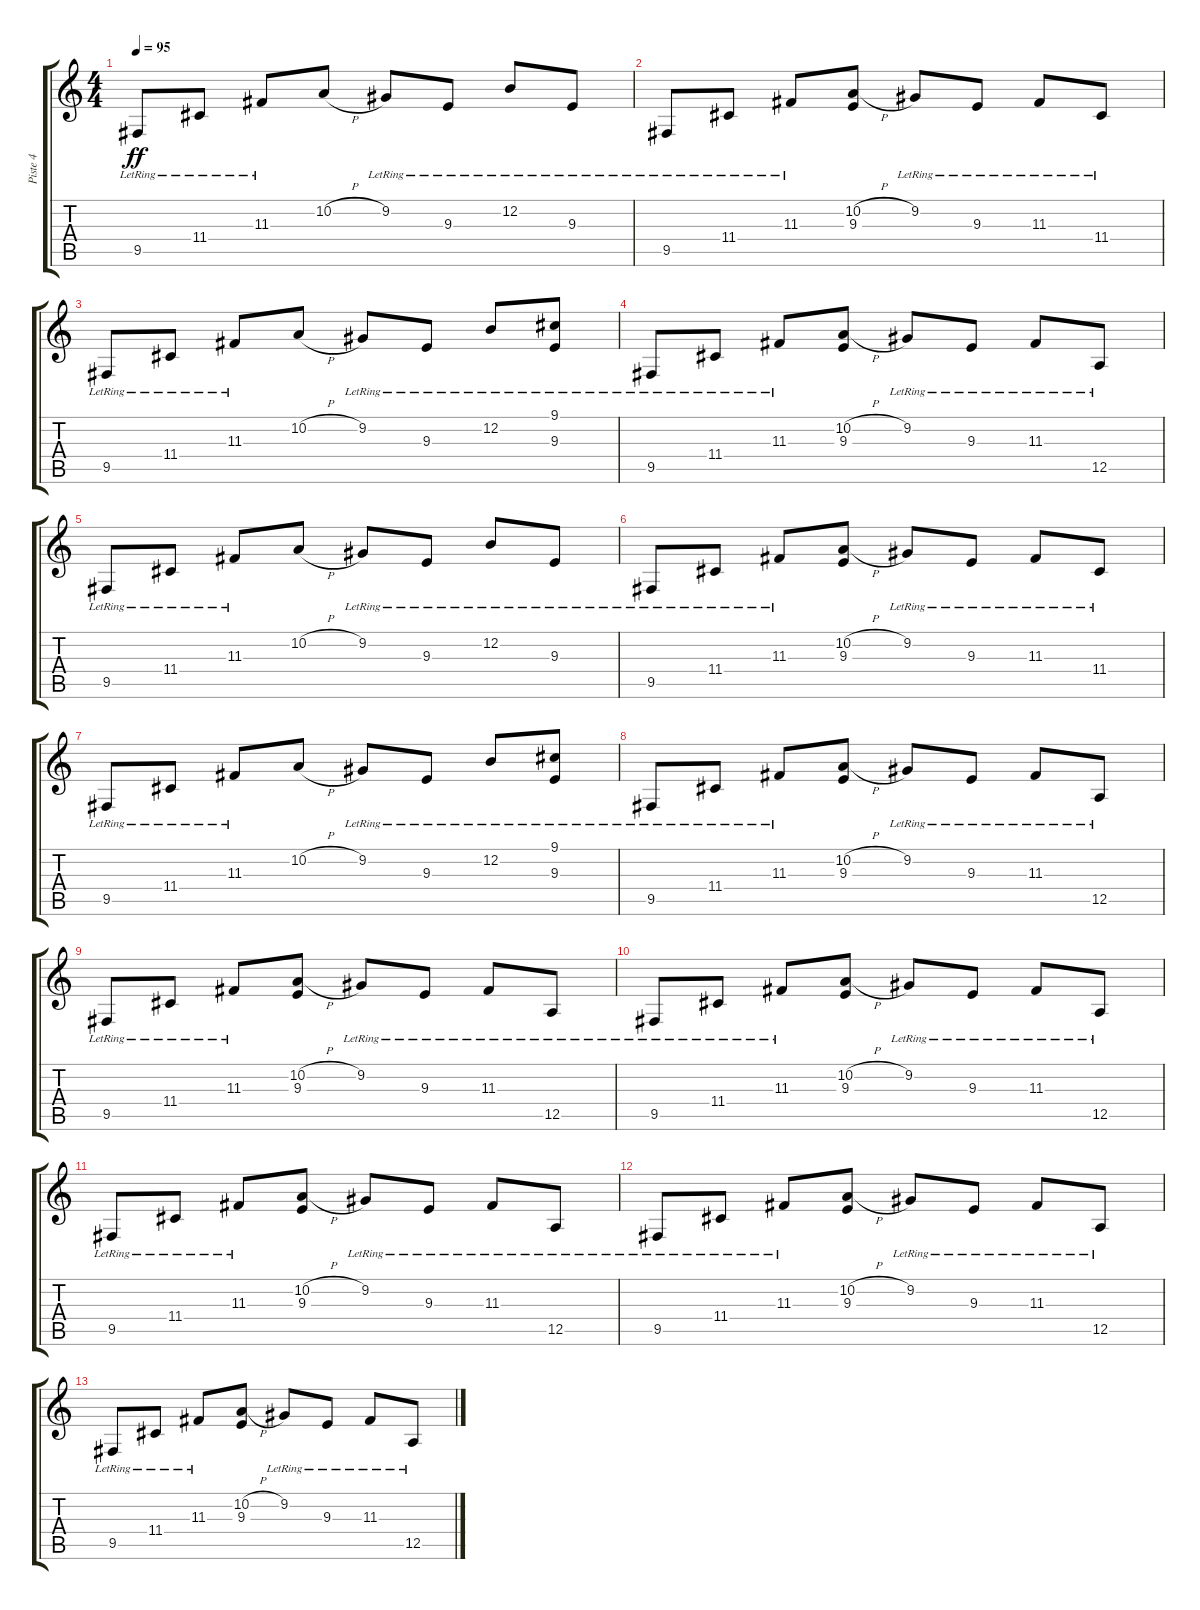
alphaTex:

\track ("Piste 4" "Piste 4") {instrument musicbox}
\staff {score tabs}
\tuning (E4 B3 G3 D3 A2 E2) {hide}
\ts (4 4)
\tempo 95
\clef g2
\ks c
9.5{lr}.8{dy ff} 11.4{lr}.8 11.3{lr}.8 10.2{h}.8 9.2{lr}.8 9.3{lr}.8 12.2{lr}.8 9.3{lr}.8 |
9.5{lr}.8 11.4{lr}.8 11.3{lr}.8 (10.2{h} 9.3).8 9.2{lr}.8 9.3{lr}.8 11.3{lr}.8 11.4{lr}.8 |
9.5{lr}.8 11.4{lr}.8 11.3{lr}.8 10.2{h}.8 9.2{lr}.8 9.3{lr}.8 12.2{lr}.8 (9.1{lr} 9.3{lr}).8 |
9.5{lr}.8 11.4{lr}.8 11.3{lr}.8 (10.2{h} 9.3).8 9.2{lr}.8 9.3{lr}.8 11.3{lr}.8 12.5{lr}.8 |
9.5{lr}.8 11.4{lr}.8 11.3{lr}.8 10.2{h}.8 9.2{lr}.8 9.3{lr}.8 12.2{lr}.8 9.3{lr}.8 |
9.5{lr}.8 11.4{lr}.8 11.3{lr}.8 (10.2{h} 9.3).8 9.2{lr}.8 9.3{lr}.8 11.3{lr}.8 11.4{lr}.8 |
9.5{lr}.8 11.4{lr}.8 11.3{lr}.8 10.2{h}.8 9.2{lr}.8 9.3{lr}.8 12.2{lr}.8 (9.1{lr} 9.3{lr}).8 |
9.5{lr}.8 11.4{lr}.8 11.3{lr}.8 (10.2{h} 9.3).8 9.2{lr}.8 9.3{lr}.8 11.3{lr}.8 12.5{lr}.8 |
9.5{lr}.8 11.4{lr}.8 11.3{lr}.8 (10.2{h} 9.3).8 9.2{lr}.8 9.3{lr}.8 11.3{lr}.8 12.5{lr}.8 |
9.5{lr}.8 11.4{lr}.8 11.3{lr}.8 (10.2{h} 9.3).8 9.2{lr}.8 9.3{lr}.8 11.3{lr}.8 12.5{lr}.8 |
9.5{lr}.8 11.4{lr}.8 11.3{lr}.8 (10.2{h} 9.3).8 9.2{lr}.8 9.3{lr}.8 11.3{lr}.8 12.5{lr}.8 |
9.5{lr}.8 11.4{lr}.8 11.3{lr}.8 (10.2{h} 9.3).8 9.2{lr}.8 9.3{lr}.8 11.3{lr}.8 12.5{lr}.8 |
9.5{lr}.8 11.4{lr}.8 11.3{lr}.8 (10.2{h} 9.3).8 9.2{lr}.8 9.3{lr}.8 11.3{lr}.8 12.5{lr}.8
